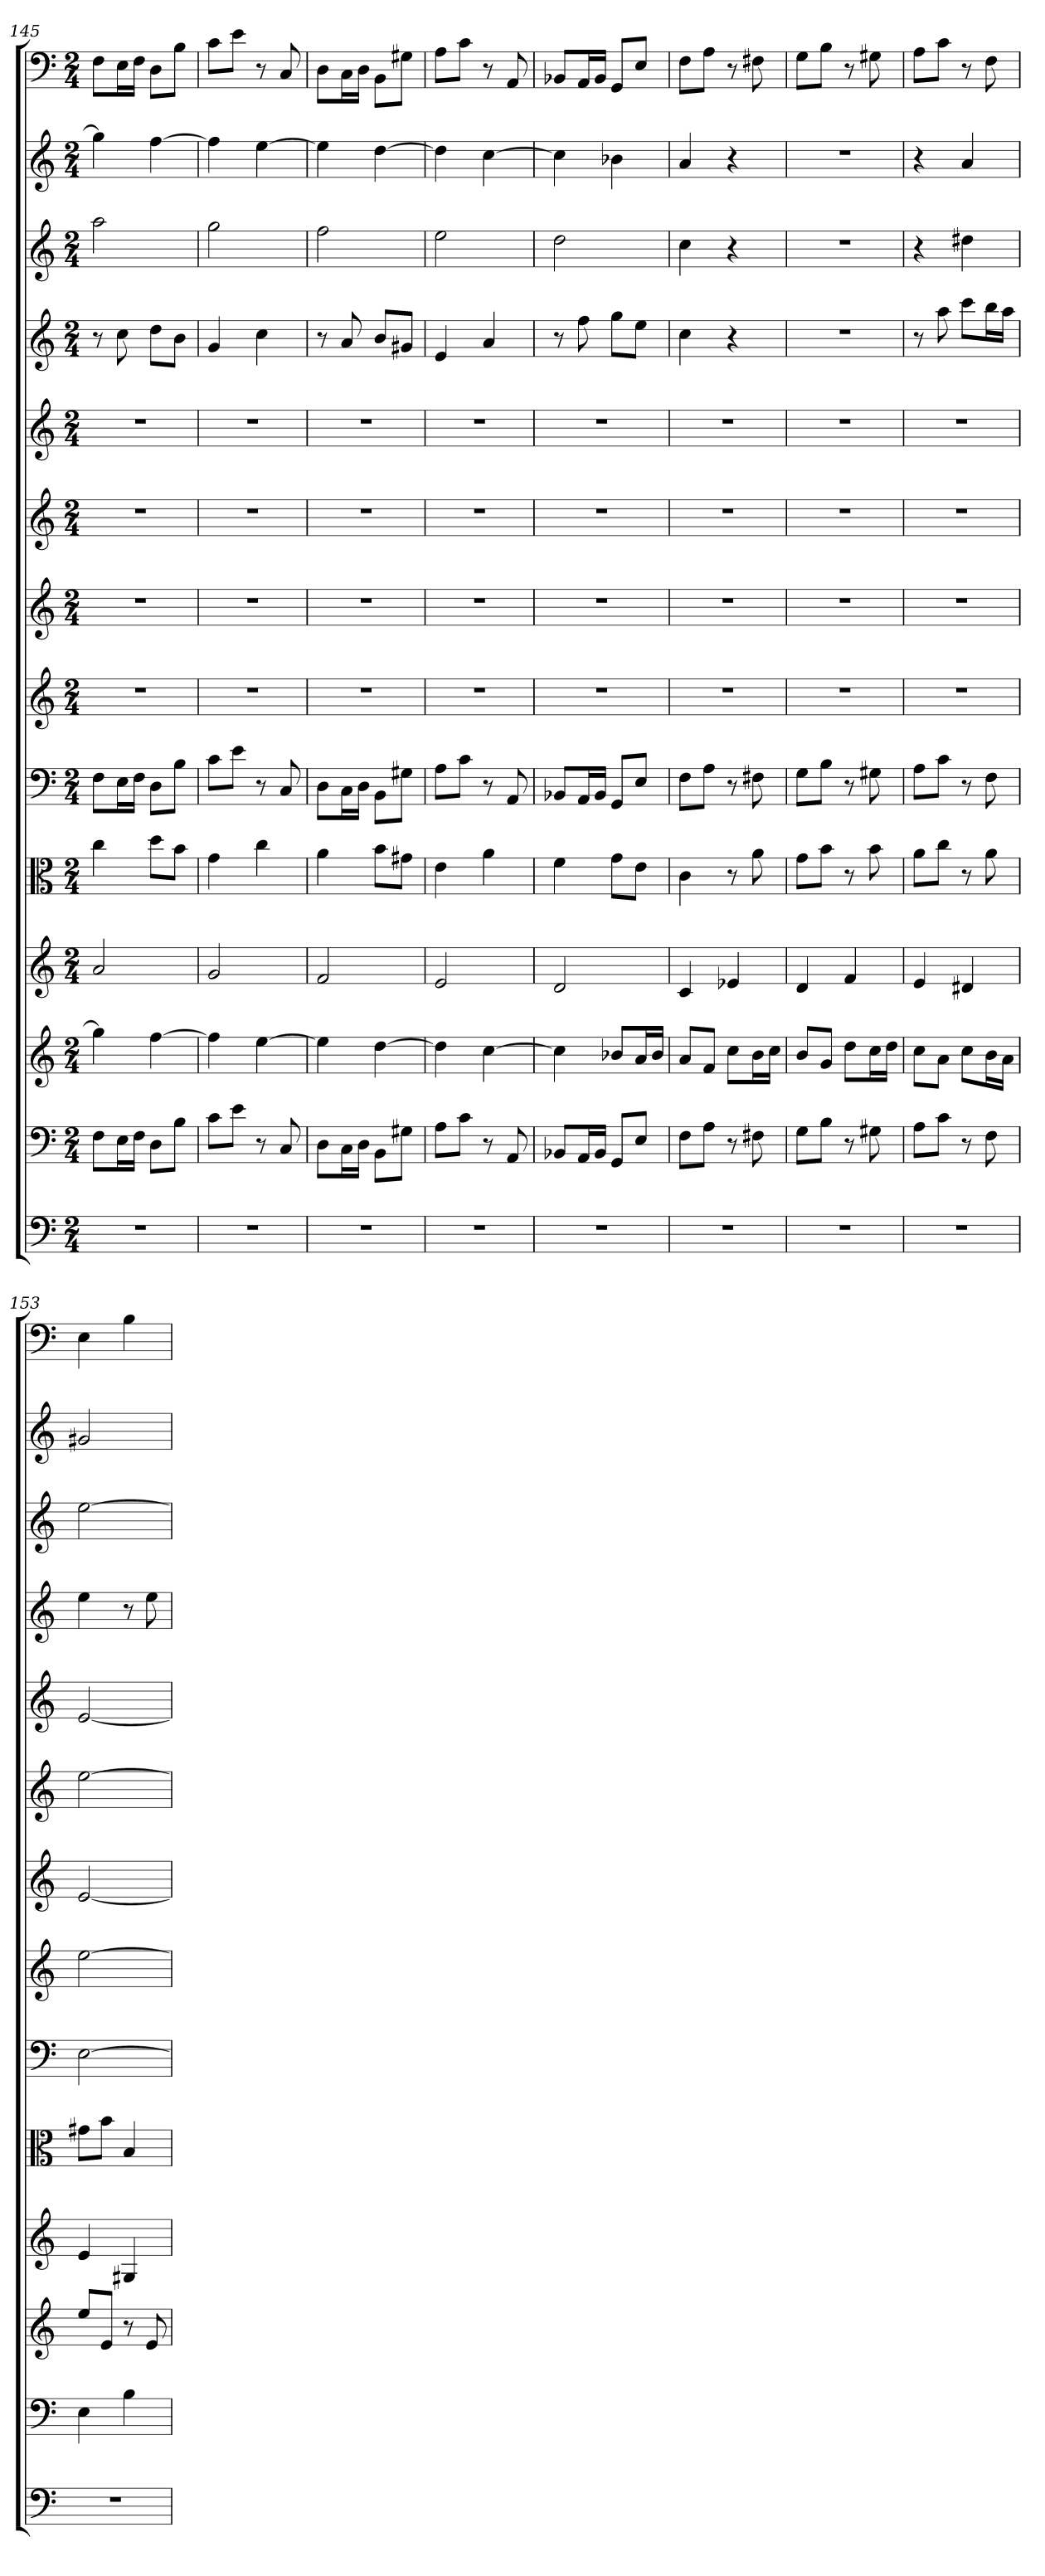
**kern	**kern	**kern	**kern	**kern	**kern	**kern	**kern	**kern	**kern	**kern	**kern	**kern	**kern
*part14	*part13	*part12	*part11	*part10	*part9	*part8	*part7	*part6	*part5	*part4	*part3	*part2	*part1
*staff14	*staff13	*staff12	*staff11	*staff10	*staff9	*staff8	*staff7	*staff6	*staff5	*staff4	*staff3	*staff2	*staff1
*clefF4	*clefF4	*	*	*clefC3	*clefF4	*	*	*	*	*	*	*	*clefF4
*k[]	*k[]	*k[]	*k[]	*k[]	*k[]	*k[]	*k[]	*k[]	*k[]	*k[]	*k[]	*k[]	*k[]
*C:	*C:	*C:	*C:	*C:	*C:	*C:	*C:	*C:	*C:	*C:	*C:	*C:	*C:
*M2/4	*M2/4	*M2/4	*M2/4	*M2/4	*M2/4	*M2/4	*M2/4	*M2/4	*M2/4	*M2/4	*M2/4	*M2/4	*M2/4
=145	=145	=145	=145	=145	=145	=145	=145	=145	=145	=145	=145	=145	=145
2r	8F\L	4gg]	2a	4cc	8F\L	2r	2r	2r	2r	8r	2aa	4gg]	8F\L
.	16E\L	.	.	.	16E\L	.	.	.	.	8cc	.	.	16E\L
.	16F\JJ	.	.	.	16F\JJ	.	.	.	.	.	.	.	16F\JJ
.	8D\L	[4ff	.	8dd\L	8D\L	.	.	.	.	8ddL	.	[4ff	8D\L
.	8B\J	.	.	8b\J	8B\J	.	.	.	.	8bJ	.	.	8B\J
=146	=146	=146	=146	=146	=146	=146	=146	=146	=146	=146	=146	=146	=146
2r	8c\L	4ff]	2g	4g	8c\L	2r	2r	2r	2r	4g	2gg	4ff]	8c\L
.	8e\J	.	.	.	8e\J	.	.	.	.	.	.	.	8e\J
.	8r	[4ee	.	4cc	8r	.	.	.	.	4cc	.	[4ee	8r
.	8C	.	.	.	8C	.	.	.	.	.	.	.	8C
=147	=147	=147	=147	=147	=147	=147	=147	=147	=147	=147	=147	=147	=147
2r	8D\L	4ee]	2f	4a	8D\L	2r	2r	2r	2r	8r	2ff	4ee]	8D\L
.	16C\L	.	.	.	16C\L	.	.	.	.	8a	.	.	16C\L
.	16D\JJ	.	.	.	16D\JJ	.	.	.	.	.	.	.	16D\JJ
.	8BB\L	[4dd	.	8b\L	8BB\L	.	.	.	.	8bL	.	[4dd	8BB\L
.	8G#X\J	.	.	8g#X\J	8G#X\J	.	.	.	.	8g#XJ	.	.	8G#X\J
=148	=148	=148	=148	=148	=148	=148	=148	=148	=148	=148	=148	=148	=148
2r	8A\L	4dd]	2e	4e	8A\L	2r	2r	2r	2r	4e	2ee	4dd]	8A\L
.	8c\J	.	.	.	8c\J	.	.	.	.	.	.	.	8c\J
.	8r	[4cc	.	4a	8r	.	.	.	.	4a	.	[4cc	8r
.	8AA	.	.	.	8AA	.	.	.	.	.	.	.	8AA
=149	=149	=149	=149	=149	=149	=149	=149	=149	=149	=149	=149	=149	=149
2r	8BB-X/L	4cc]	2d	4f	8BB-X/L	2r	2r	2r	2r	8r	2dd	4cc]	8BB-X/L
.	16AA/L	.	.	.	16AA/L	.	.	.	.	8ff	.	.	16AA/L
.	16BB-/JJ	.	.	.	16BB-/JJ	.	.	.	.	.	.	.	16BB-/JJ
.	8GG/L	8b-XL	.	8g\L	8GG/L	.	.	.	.	8ggL	.	4b-X	8GG/L
.	8E/J	16aL	.	8e\J	8E/J	.	.	.	.	8eeJ	.	.	8E/J
.	.	16b-JJ	.	.	.	.	.	.	.	.	.	.	.
=150	=150	=150	=150	=150	=150	=150	=150	=150	=150	=150	=150	=150	=150
2r	8F\L	8aL	4c	4c	8F\L	2r	2r	2r	2r	4cc	4cc	4a	8F\L
.	8A\J	8fJ	.	.	8A\J	.	.	.	.	.	.	.	8A\J
.	8r	8ccL	4e-X	8r	8r	.	.	.	.	4r	4r	4r	8r
.	8F#X	16bL	.	8a	8F#X	.	.	.	.	.	.	.	8F#X
.	.	16ccJJ	.	.	.	.	.	.	.	.	.	.	.
=151	=151	=151	=151	=151	=151	=151	=151	=151	=151	=151	=151	=151	=151
2r	8G\L	8bL	4d	8g\L	8G\L	2r	2r	2r	2r	2r	2r	2r	8G\L
.	8B\J	8gJ	.	8b\J	8B\J	.	.	.	.	.	.	.	8B\J
.	8r	8ddL	4f	8r	8r	.	.	.	.	.	.	.	8r
.	8G#X	16ccL	.	8b	8G#X	.	.	.	.	.	.	.	8G#X
.	.	16ddJJ	.	.	.	.	.	.	.	.	.	.	.
=152	=152	=152	=152	=152	=152	=152	=152	=152	=152	=152	=152	=152	=152
2r	8A\L	8ccL	4e	8a\L	8A\L	2r	2r	2r	2r	8r	4r	4r	8A\L
.	8c\J	8aJ	.	8cc\J	8c\J	.	.	.	.	8aa	.	.	8c\J
.	8r	8ccL	4d#X	8r	8r	.	.	.	.	8cccL	4dd#X	4a	8r
.	8F	16bL	.	8a	8F	.	.	.	.	16bbL	.	.	8F
.	.	16aJJ	.	.	.	.	.	.	.	16aaJJ	.	.	.
=153	=153	=153	=153	=153	=153	=153	=153	=153	=153	=153	=153	=153	=153
2r	4E	8eeL	4e	8g#X\L	[2E	[2ee	[2e	[2ee	[2e	4ee	[2ee	2g#X	4E
.	.	8eJ	.	8b\J	.	.	.	.	.	.	.	.	.
.	4B	8r	4G#X	4B	.	.	.	.	.	8r	.	.	4B
.	.	8e	.	.	.	.	.	.	.	8ee	.	.	.
=	=	=	=	=	=	=	=	=	=	=	=	=	=
*-	*-	*-	*-	*-	*-	*-	*-	*-	*-	*-	*-	*-	*-
